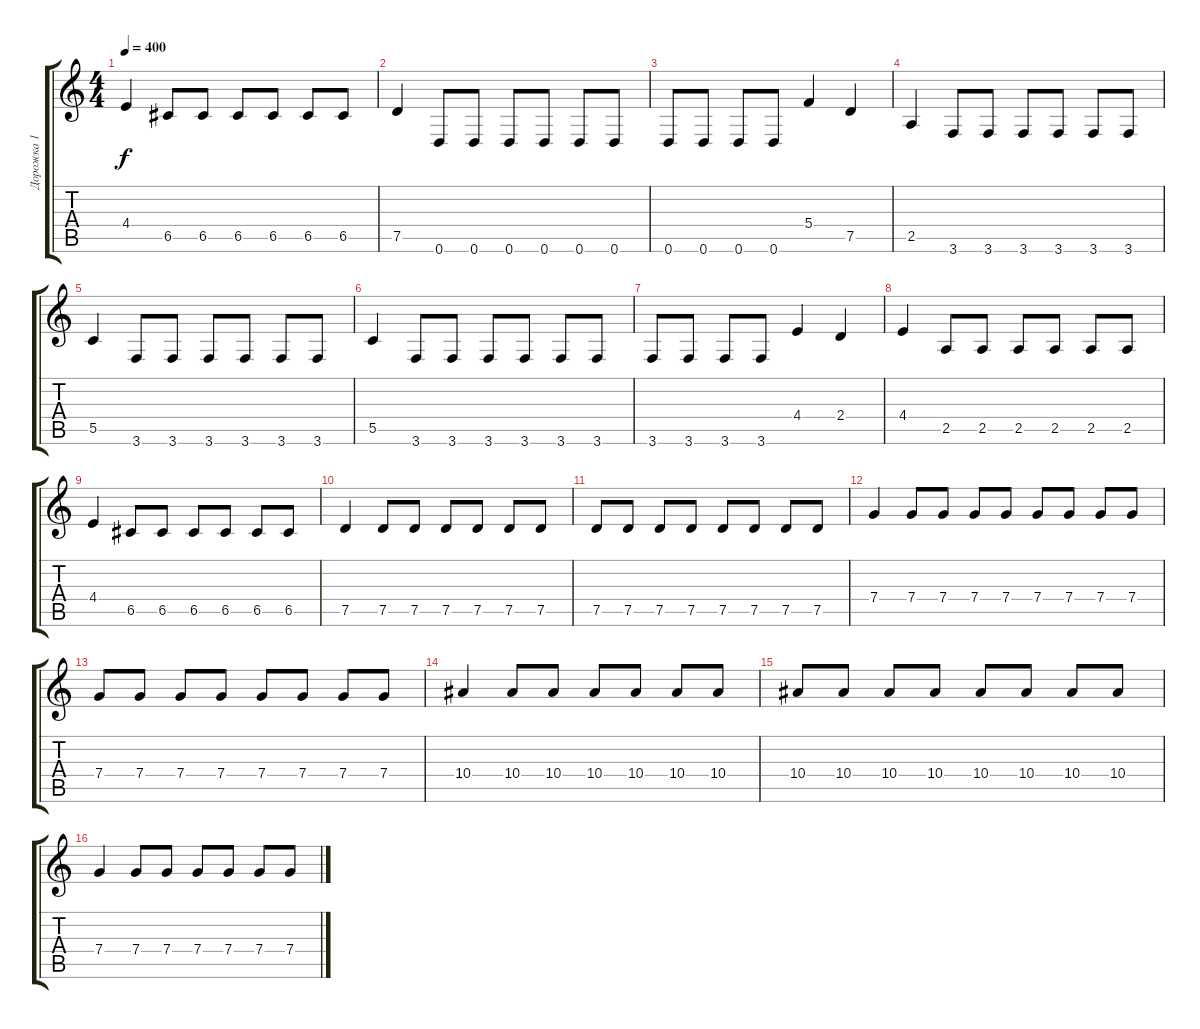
\track ("Дорожка 1" "Дорожка 1") {instrument overdrivenguitar}
\staff {score tabs}
\tuning (D4 A3 F3 C3 G2 D2) {hide}
\ts (4 4)
\tempo 400
\clef g2
\ks c
4.4.4{dy f} 6.5.8 6.5.8 6.5.8 6.5.8 6.5.8 6.5.8 |
7.5.4 0.6.8 0.6.8 0.6.8 0.6.8 0.6.8 0.6.8 |
0.6.8 0.6.8 0.6.8 0.6.8 5.4.4 7.5.4 |
2.5.4 3.6.8 3.6.8 3.6.8 3.6.8 3.6.8 3.6.8 |
5.5.4 3.6.8 3.6.8 3.6.8 3.6.8 3.6.8 3.6.8 |
5.5.4 3.6.8 3.6.8 3.6.8 3.6.8 3.6.8 3.6.8 |
3.6.8 3.6.8 3.6.8 3.6.8 4.4.4 2.4.4 |
4.4.4 2.5.8 2.5.8 2.5.8 2.5.8 2.5.8 2.5.8 |
4.4.4 6.5.8 6.5.8 6.5.8 6.5.8 6.5.8 6.5.8 |
7.5.4 7.5.8 7.5.8 7.5.8 7.5.8 7.5.8 7.5.8 |
7.5.8 7.5.8 7.5.8 7.5.8 7.5.8 7.5.8 7.5.8 7.5.8 |
7.4.4 7.4.8 7.4.8 7.4.8 7.4.8 7.4.8 7.4.8 7.4.8 7.4.8 |
7.4.8 7.4.8 7.4.8 7.4.8 7.4.8 7.4.8 7.4.8 7.4.8 |
10.4.4 10.4.8 10.4.8 10.4.8 10.4.8 10.4.8 10.4.8 |
10.4.8 10.4.8 10.4.8 10.4.8 10.4.8 10.4.8 10.4.8 10.4.8 |
7.4.4 7.4.8 7.4.8 7.4.8 7.4.8 7.4.8 7.4.8
